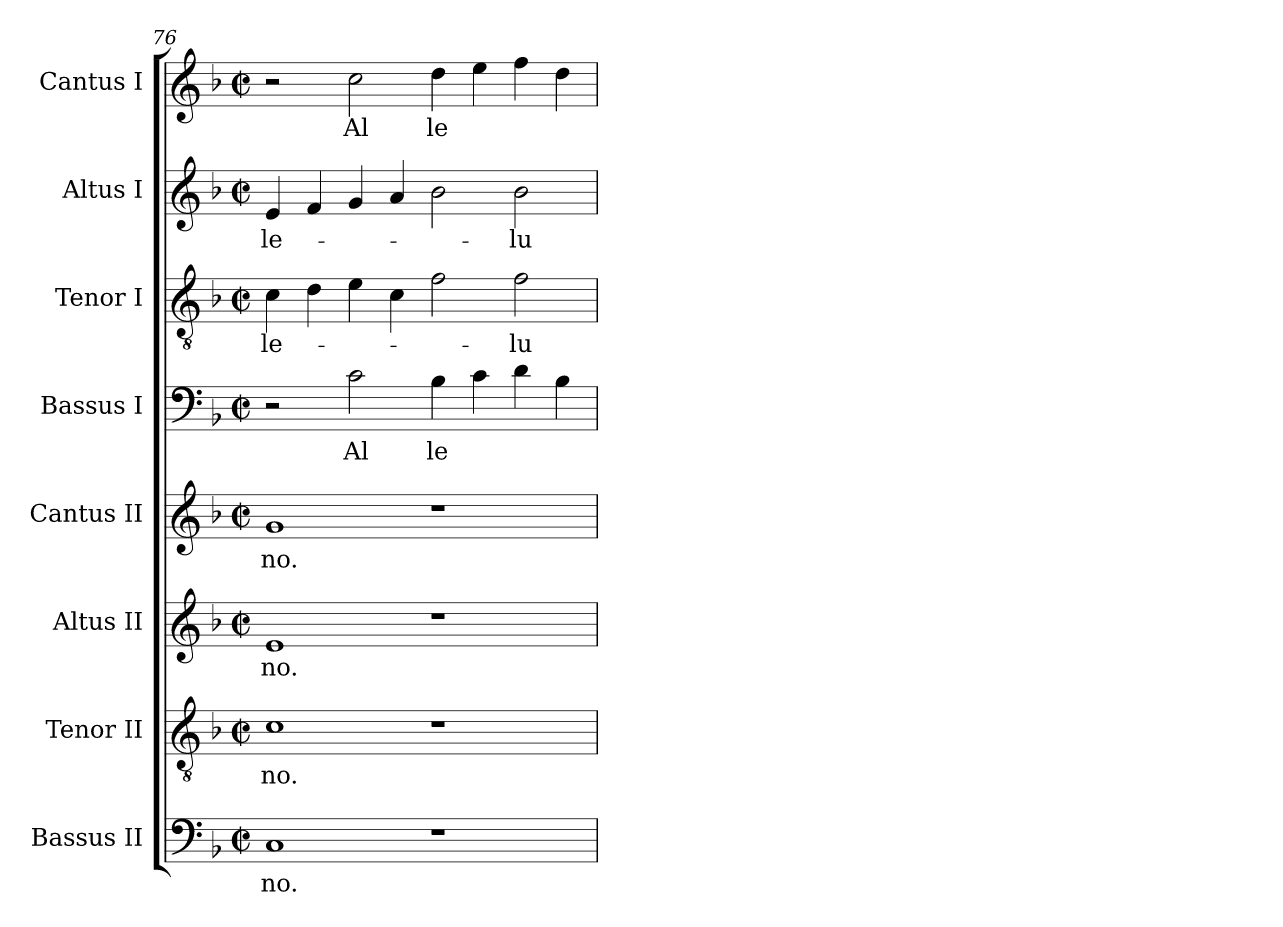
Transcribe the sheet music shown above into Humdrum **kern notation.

**kern	**text	**kern	**text	**kern	**text	**kern	**text	**kern	**text	**kern	**text	**kern	**text	**kern	**text
*part8	*part8	*part7	*part7	*part6	*part6	*part5	*part5	*part4	*part4	*part3	*part3	*part2	*part2	*part1	*part1
*staff8	*staff8	*staff7	*staff7	*staff6	*staff6	*staff5	*staff5	*staff4	*staff4	*staff3	*staff3	*staff2	*staff2	*staff1	*staff1
*I"Bassus II	*	*I"Tenor II	*	*I"Altus II	*	*I"Cantus II	*	*I"Bassus I	*	*I"Tenor I	*	*I"Altus I	*	*I"Cantus I	*
*clefF4	*	*clefGv2	*	*clefG2	*	*clefG2	*	*clefF4	*	*clefGv2	*	*clefG2	*	*clefG2	*
*k[b-]	*	*k[b-]	*	*k[b-]	*	*k[b-]	*	*k[b-]	*	*k[b-]	*	*k[b-]	*	*k[b-]	*
*F:	*	*F:	*	*F:	*	*F:	*	*F:	*	*F:	*	*F:	*	*F:	*
*M2/2	*	*M2/2	*	*M2/2	*	*M2/2	*	*M2/2	*	*M2/2	*	*M2/2	*	*M2/2	*
*met(c|)	*	*met(c|)	*	*met(c|)	*	*met(c|)	*	*met(c|)	*	*met(c|)	*	*met(c|)	*	*met(c|)	*
=76	=76	=76	=76	=76	=76	=76	=76	=76	=76	=76	=76	=76	=76	=76	=76
!	!LO:LY:b:cj	!	!LO:LY:b:cj	!	!LO:LY:b:cj	!	!LO:LY:b:cj	!	!	!	!LO:LY:b:cj	!	!LO:LY:b:cj	!	!
1C	-no.	1c	no.	1e	no.	1g	no.	2r	.	4c\	-le-	4e/	-le-	2r	.
.	.	.	.	.	.	.	.	.	.	4d\	.	4f/	.	.	.
!	!	!	!	!	!	!	!	!	!LO:LY:b:cj	!	!	!	!	!	!LO:LY:b:cj
.	.	.	.	.	.	.	.	2c\	Al	4e\	.	4g/	.	2cc\	Al
.	.	.	.	.	.	.	.	.	.	4c\	.	4a/	.	.	.
!	!	!	!	!	!	!	!	!	!LO:LY:b:cj	!	!	!	!	!	!LO:LY:b:cj
1r	.	1r	.	1r	.	1r	.	4B-\	le	2f\	.	2b-\	.	4dd\	le
.	.	.	.	.	.	.	.	4c\	.	.	.	.	.	4ee\	.
!	!	!	!	!	!	!	!	!	!	!	!LO:LY:b:cj	!	!LO:LY:b:cj	!	!
.	.	.	.	.	.	.	.	4d\	.	2f\	-lu-	2b-\	-lu-	4ff\	.
.	.	.	.	.	.	.	.	4B-\	.	.	.	.	.	4dd\	.
=	=	=	=	=	=	=	=	=	=	=	=	=	=	=	=
*-	*-	*-	*-	*-	*-	*-	*-	*-	*-	*-	*-	*-	*-	*-	*-
